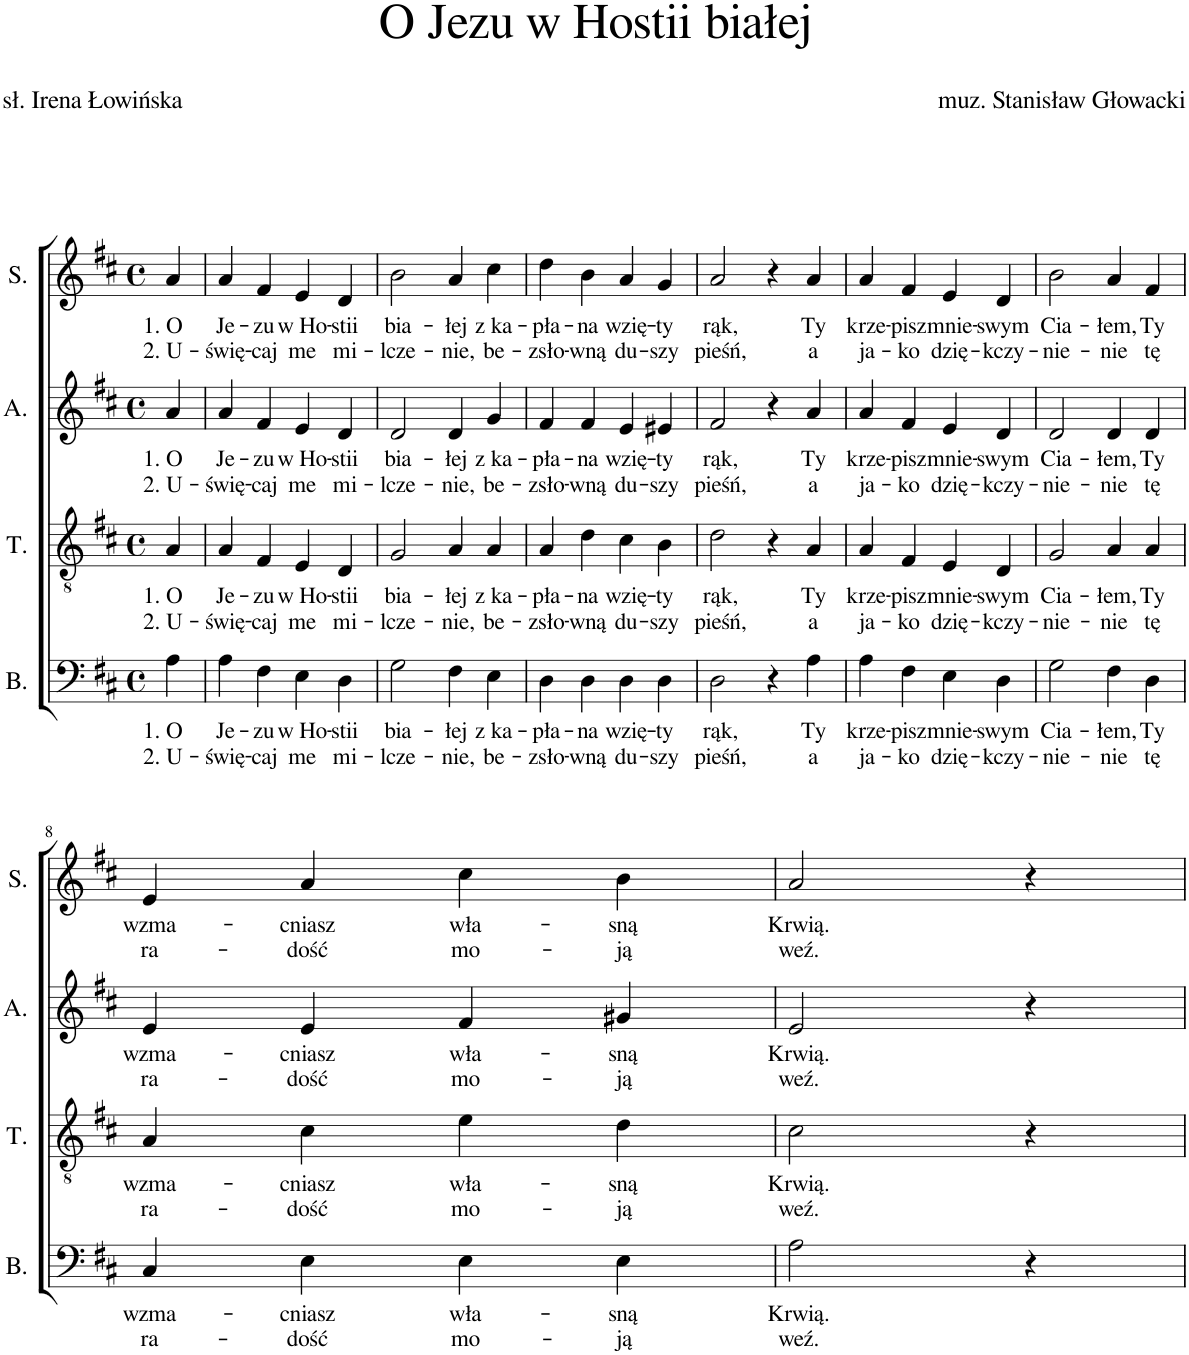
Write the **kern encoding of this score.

**kern	**text	**text	**kern	**text	**text	**kern	**text	**text	**kern	**text	**text
*part4	*part4	*part4	*part3	*part3	*part3	*part2	*part2	*part2	*part1	*part1	*part1
*staff4	*staff4	*staff4	*staff3	*staff3	*staff3	*staff2	*staff2	*staff2	*staff1	*staff1	*staff1
*I"B.	*	*	*I"T.	*	*	*I"A.	*	*	*I"S.	*	*
*I'B.	*	*	*I'T.	*	*	*I'A.	*	*	*I'S.	*	*
*clefF4	*	*	*clefGv2	*	*	*clefG2	*	*	*clefG2	*	*
*k[f#c#]	*	*	*k[f#c#]	*	*	*k[f#c#]	*	*	*k[f#c#]	*	*
*M4/4	*	*	*M4/4	*	*	*M4/4	*	*	*M4/4	*	*
*met(c)	*	*	*met(c)	*	*	*met(c)	*	*	*met(c)	*	*
=1	=1	=1	=1	=1	=1	=1	=1	=1	=1	=1	=1
!	!LO:LY:b	!LO:LY:b	!	!LO:LY:b	!LO:LY:b	!	!LO:LY:b	!LO:LY:b	!	!LO:LY:b	!LO:LY:b
4A\	1. O	2. U-	4A/	1. O	2. U-	4a/	1. O	2. U-	4a/	1. O	2. U-
=2	=2	=2	=2	=2	=2	=2	=2	=2	=2	=2	=2
!	!LO:LY:b	!LO:LY:b	!	!LO:LY:b	!LO:LY:b	!	!LO:LY:b	!LO:LY:b	!	!LO:LY:b	!LO:LY:b
4A\	Je-	-świę-	4A/	Je-	-świę-	4a/	Je-	-świę-	4a/	Je-	-świę-
!	!LO:LY:b	!LO:LY:b	!	!LO:LY:b	!LO:LY:b	!	!LO:LY:b	!LO:LY:b	!	!LO:LY:b	!LO:LY:b
4F#\	-zu	-caj	4F#/	-zu	-caj	4f#/	-zu	-caj	4f#/	-zu	-caj
!	!LO:LY:b	!LO:LY:b	!	!LO:LY:b	!LO:LY:b	!	!LO:LY:b	!LO:LY:b	!	!LO:LY:b	!LO:LY:b
4E\	w Ho-	me	4E/	w Ho-	me	4e/	w Ho-	me	4e/	w Ho-	me
!	!LO:LY:b	!LO:LY:b	!	!LO:LY:b	!LO:LY:b	!	!LO:LY:b	!LO:LY:b	!	!LO:LY:b	!LO:LY:b
4D\	-stii	mi-	4D/	-stii	mi-	4d/	-stii	mi-	4d/	-stii	mi-
=3	=3	=3	=3	=3	=3	=3	=3	=3	=3	=3	=3
!	!LO:LY:b	!LO:LY:b	!	!LO:LY:b	!LO:LY:b	!	!LO:LY:b	!LO:LY:b	!	!LO:LY:b	!LO:LY:b
2G\	bia-	-lcze-	2G/	bia-	-lcze-	2d/	bia-	-lcze-	2b\	bia-	-lcze-
!	!LO:LY:b	!LO:LY:b	!	!LO:LY:b	!LO:LY:b	!	!LO:LY:b	!LO:LY:b	!	!LO:LY:b	!LO:LY:b
4F#\	-łej	-nie,	4A/	-łej	-nie,	4d/	-łej	-nie,	4a/	-łej	-nie,
!	!LO:LY:b	!LO:LY:b	!	!LO:LY:b	!LO:LY:b	!	!LO:LY:b	!LO:LY:b	!	!LO:LY:b	!LO:LY:b
4E\	z ka-	be-	4A/	z ka-	be-	4g/	z ka-	be-	4cc#\	z ka-	be-
=4	=4	=4	=4	=4	=4	=4	=4	=4	=4	=4	=4
!	!LO:LY:b	!LO:LY:b	!	!LO:LY:b	!LO:LY:b	!	!LO:LY:b	!LO:LY:b	!	!LO:LY:b	!LO:LY:b
4D\	-pła-	-zsło-	4A/	-pła-	-zsło-	4f#/	-pła-	-zsło-	4dd\	-pła-	-zsło-
!	!LO:LY:b	!LO:LY:b	!	!LO:LY:b	!LO:LY:b	!	!LO:LY:b	!LO:LY:b	!	!LO:LY:b	!LO:LY:b
4D\	-na	-wną	4d\	-na	-wną	4f#/	-na	-wną	4b\	-na	-wną
!	!LO:LY:b	!LO:LY:b	!	!LO:LY:b	!LO:LY:b	!	!LO:LY:b	!LO:LY:b	!	!LO:LY:b	!LO:LY:b
4D\	wzię-	du-	4c#\	wzię-	du-	4e/	wzię-	du-	4a/	wzię-	du-
!	!LO:LY:b	!LO:LY:b	!	!LO:LY:b	!LO:LY:b	!	!LO:LY:b	!LO:LY:b	!	!LO:LY:b	!LO:LY:b
4D\	-ty	-szy	4B\	-ty	-szy	4e#X/	-ty	-szy	4g/	-ty	-szy
=5	=5	=5	=5	=5	=5	=5	=5	=5	=5	=5	=5
!	!LO:LY:b	!LO:LY:b	!	!LO:LY:b	!LO:LY:b	!	!LO:LY:b	!LO:LY:b	!	!LO:LY:b	!LO:LY:b
2D\	rąk,	pieśń,	2d\	rąk,	pieśń,	2f#/	rąk,	pieśń,	2a/	rąk,	pieśń,
4r	.	.	4r	.	.	4r	.	.	4r	.	.
!	!LO:LY:b	!LO:LY:b	!	!LO:LY:b	!LO:LY:b	!	!LO:LY:b	!LO:LY:b	!	!LO:LY:b	!LO:LY:b
4A\	Ty	a	4A/	Ty	a	4a/	Ty	a	4a/	Ty	a
=6	=6	=6	=6	=6	=6	=6	=6	=6	=6	=6	=6
!	!LO:LY:b	!LO:LY:b	!	!LO:LY:b	!LO:LY:b	!	!LO:LY:b	!LO:LY:b	!	!LO:LY:b	!LO:LY:b
4A\	krze-	ja-	4A/	krze-	ja-	4a/	krze-	ja-	4a/	krze-	ja-
!	!LO:LY:b	!LO:LY:b	!	!LO:LY:b	!LO:LY:b	!	!LO:LY:b	!LO:LY:b	!	!LO:LY:b	!LO:LY:b
4F#\	-pisz	-ko	4F#/	-pisz	-ko	4f#/	-pisz	-ko	4f#/	-pisz	-ko
!	!LO:LY:b	!LO:LY:b	!	!LO:LY:b	!LO:LY:b	!	!LO:LY:b	!LO:LY:b	!	!LO:LY:b	!LO:LY:b
4E\	mnie-	dzię-	4E/	mnie-	dzię-	4e/	mnie-	dzię-	4e/	mnie-	dzię-
!	!LO:LY:b	!LO:LY:b	!	!LO:LY:b	!LO:LY:b	!	!LO:LY:b	!LO:LY:b	!	!LO:LY:b	!LO:LY:b
4D\	-swym	-kczy-	4D/	-swym	-kczy-	4d/	-swym	-kczy-	4d/	-swym	-kczy-
=7	=7	=7	=7	=7	=7	=7	=7	=7	=7	=7	=7
!	!LO:LY:b	!LO:LY:b	!	!LO:LY:b	!LO:LY:b	!	!LO:LY:b	!LO:LY:b	!	!LO:LY:b	!LO:LY:b
2G\	Cia-	-nie-	2G/	Cia-	-nie-	2d/	Cia-	-nie-	2b\	Cia-	-nie-
!	!LO:LY:b	!LO:LY:b	!	!LO:LY:b	!LO:LY:b	!	!LO:LY:b	!LO:LY:b	!	!LO:LY:b	!LO:LY:b
4F#\	-łem,	-nie	4A/	-łem,	-nie	4d/	-łem,	-nie	4a/	-łem,	-nie
!	!LO:LY:b	!LO:LY:b	!	!LO:LY:b	!LO:LY:b	!	!LO:LY:b	!LO:LY:b	!	!LO:LY:b	!LO:LY:b
4D\	Ty	tę	4A/	Ty	tę	4d/	Ty	tę	4f#/	Ty	tę
!!LO:LB:g=z
=8	=8	=8	=8	=8	=8	=8	=8	=8	=8	=8	=8
!	!LO:LY:b	!LO:LY:b	!	!LO:LY:b	!LO:LY:b	!	!LO:LY:b	!LO:LY:b	!	!LO:LY:b	!LO:LY:b
4C#/	wzma-	ra-	4A/	wzma-	ra-	4e/	wzma-	ra-	4e/	wzma-	ra-
!	!LO:LY:b	!LO:LY:b	!	!LO:LY:b	!LO:LY:b	!	!LO:LY:b	!LO:LY:b	!	!LO:LY:b	!LO:LY:b
4E\	-cniasz	-dość	4c#\	-cniasz	-dość	4e/	-cniasz	-dość	4a/	-cniasz	-dość
!	!LO:LY:b	!LO:LY:b	!	!LO:LY:b	!LO:LY:b	!	!LO:LY:b	!LO:LY:b	!	!LO:LY:b	!LO:LY:b
4E\	wła-	mo-	4e\	wła-	mo-	4f#/	wła-	mo-	4cc#\	wła-	mo-
!	!LO:LY:b	!LO:LY:b	!	!LO:LY:b	!LO:LY:b	!	!LO:LY:b	!LO:LY:b	!	!LO:LY:b	!LO:LY:b
4E\	-sną	-ją	4d\	-sną	-ją	4g#X/	-sną	-ją	4b\	-sną	-ją
=9	=9	=9	=9	=9	=9	=9	=9	=9	=9	=9	=9
!	!LO:LY:b	!LO:LY:b	!	!LO:LY:b	!LO:LY:b	!	!LO:LY:b	!LO:LY:b	!	!LO:LY:b	!LO:LY:b
2A\	Krwią.	weź.	2c#\	Krwią.	weź.	2e/	Krwią.	weź.	2a/	Krwią.	weź.
4r	.	.	4r	.	.	4r	.	.	4r	.	.
=	=	=	=	=	=	=	=	=	=	=	=
*-	*-	*-	*-	*-	*-	*-	*-	*-	*-	*-	*-
